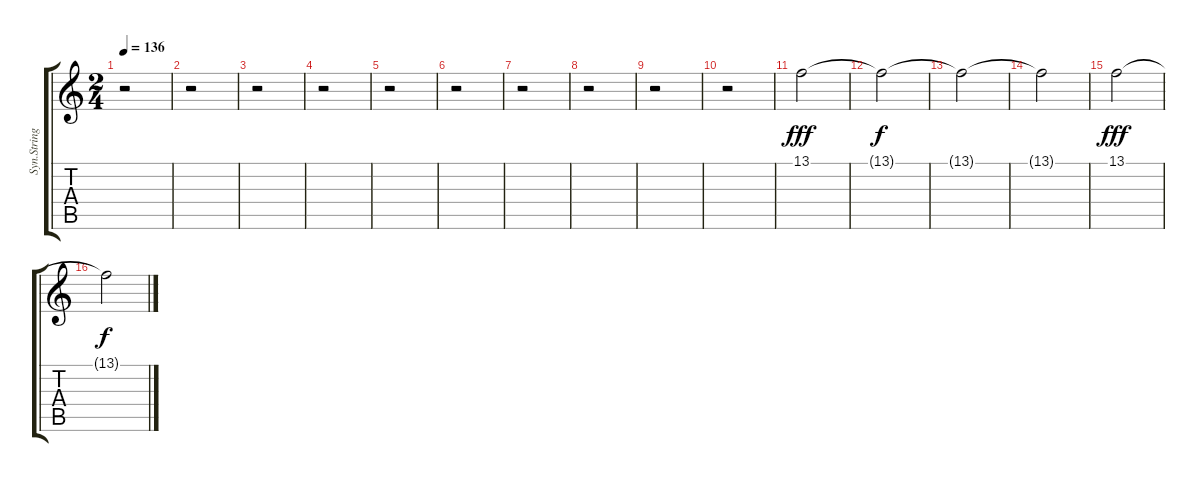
\track ("Syn.Strings1" "Syn.String") {instrument synthstrings1}
\staff {score tabs}
\tuning (E4 B3 G3 D3 A2 E2) {hide}
\ts (2 4)
\tempo 136
\clef g2
\ks c
r.2{dy fff} |
r.2 |
r.2 |
r.2 |
r.2 |
r.2 |
r.2 |
r.2 |
r.2 |
r.2 |
13.1.2 |
13.1{t}.2{dy f} |
13.1{t}.2 |
13.1{t}.2 |
13.1.2{dy fff} |
13.1{t}.2{dy f}
